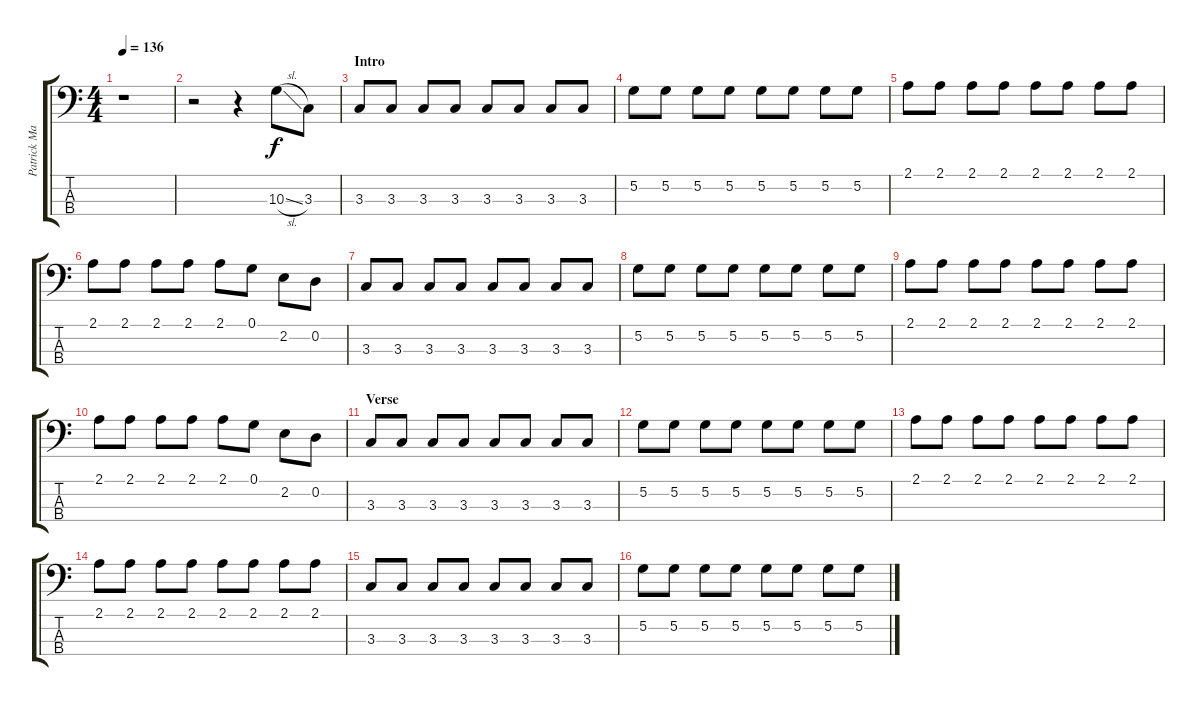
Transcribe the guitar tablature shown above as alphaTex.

\track ("Patrick Mattews" "Patrick Ma") {instrument electricbasspick}
\staff {score tabs}
\tuning (G2 D2 A1 E1) {hide}
\ts (4 4)
\tempo 136
\clef f4
\ks c
r.1{dy f instrument electricbasspick} |
r.2 r.4 10.3{sl}.8 3.3.8 |
\section ("" "Intro")
3.3.8 3.3.8 3.3.8 3.3.8 3.3.8 3.3.8 3.3.8 3.3.8 |
5.2.8 5.2.8 5.2.8 5.2.8 5.2.8 5.2.8 5.2.8 5.2.8 |
2.1.8 2.1.8 2.1.8 2.1.8 2.1.8 2.1.8 2.1.8 2.1.8 |
2.1.8 2.1.8 2.1.8 2.1.8 2.1.8 0.1.8 2.2.8 0.2.8 |
3.3.8 3.3.8 3.3.8 3.3.8 3.3.8 3.3.8 3.3.8 3.3.8 |
5.2.8 5.2.8 5.2.8 5.2.8 5.2.8 5.2.8 5.2.8 5.2.8 |
2.1.8 2.1.8 2.1.8 2.1.8 2.1.8 2.1.8 2.1.8 2.1.8 |
2.1.8 2.1.8 2.1.8 2.1.8 2.1.8 0.1.8 2.2.8 0.2.8 |
\section ("" "Verse")
3.3.8 3.3.8 3.3.8 3.3.8 3.3.8 3.3.8 3.3.8 3.3.8 |
5.2.8 5.2.8 5.2.8 5.2.8 5.2.8 5.2.8 5.2.8 5.2.8 |
2.1.8 2.1.8 2.1.8 2.1.8 2.1.8 2.1.8 2.1.8 2.1.8 |
2.1.8 2.1.8 2.1.8 2.1.8 2.1.8 2.1.8 2.1.8 2.1.8 |
3.3.8 3.3.8 3.3.8 3.3.8 3.3.8 3.3.8 3.3.8 3.3.8 |
5.2.8 5.2.8 5.2.8 5.2.8 5.2.8 5.2.8 5.2.8 5.2.8
